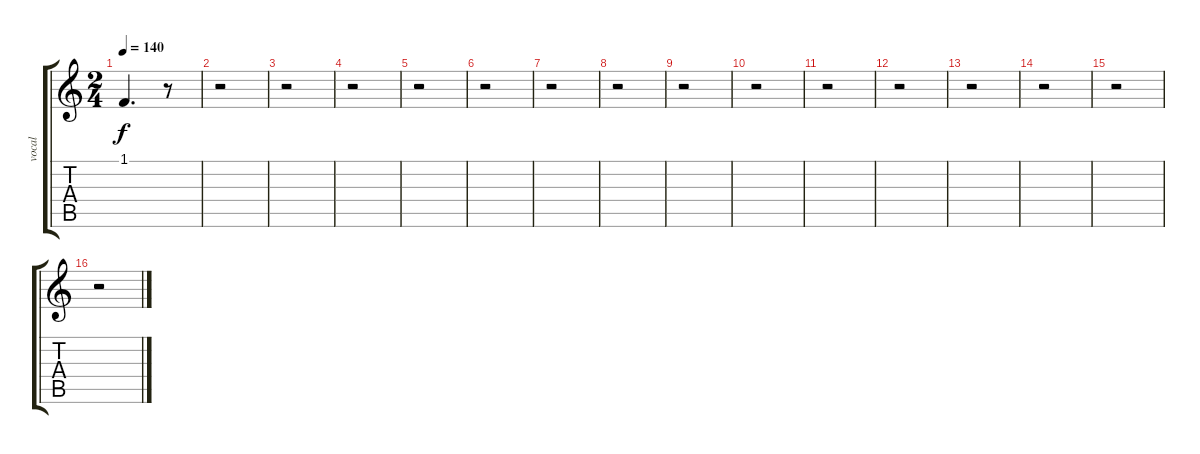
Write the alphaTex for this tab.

\track ("vocal" "vocal") {instrument violin}
\staff {score tabs}
\tuning (E4 B3 G3 D3 A2 E2) {hide}
\ts (2 4)
\tempo 140
\clef g2
\ks c
1.1.4{d dy f} r.8 |
r.2 |
r.2 |
r.2 |
r.2 |
r.2 |
r.2 |
r.2 |
r.2 |
r.2 |
r.2 |
r.2 |
r.2 |
r.2 |
r.2 |
r.2
